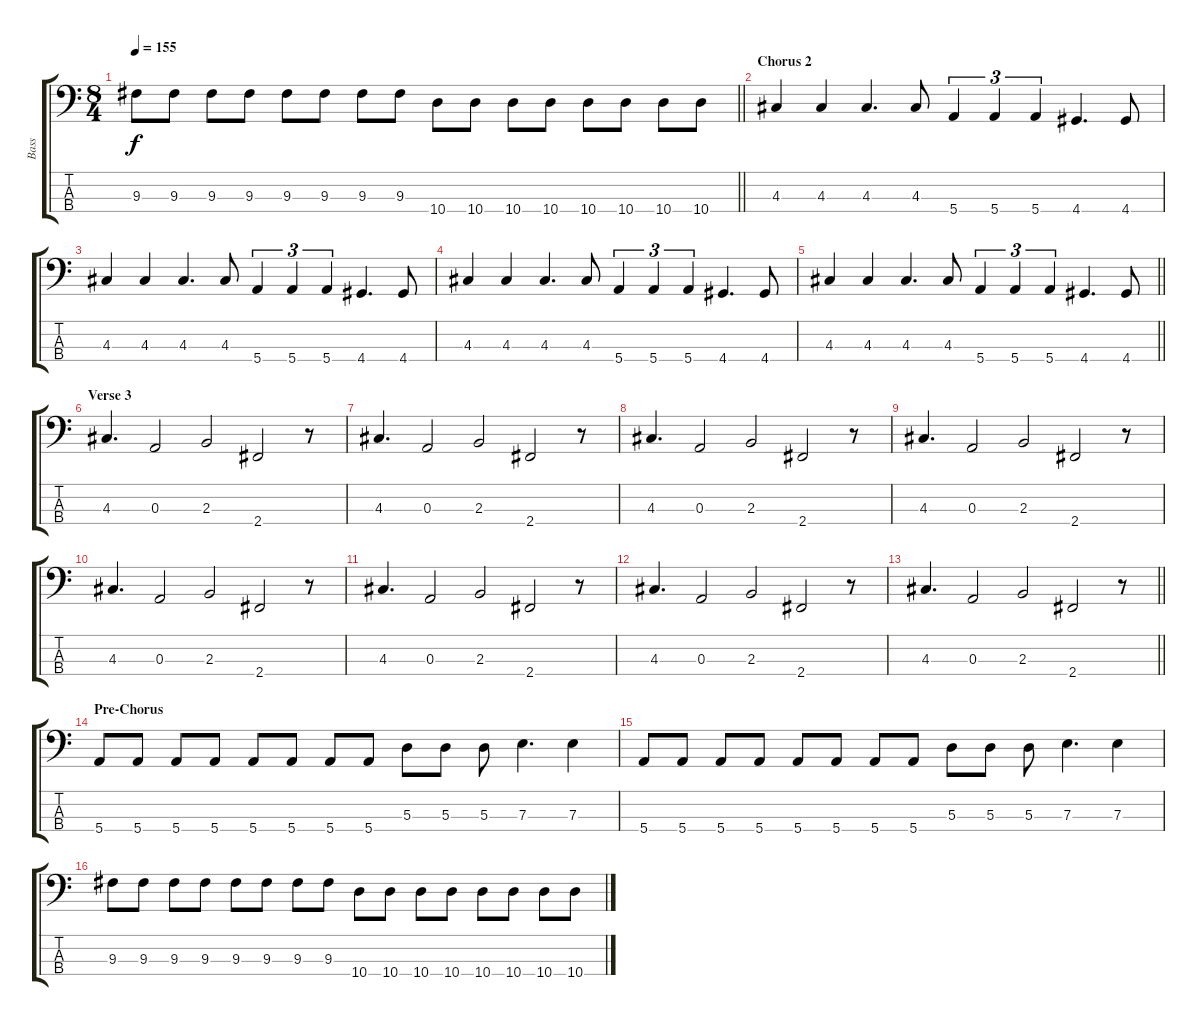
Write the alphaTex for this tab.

\track ("Bass" "Bass") {instrument electricbasspick}
\staff {score tabs}
\tuning (G2 D2 A1 E1) {hide}
\ts (8 4)
\tempo 155
\clef f4
\barLineRight lightlight
\ks c
9.3.8{dy f} 9.3.8 9.3.8 9.3.8 9.3.8 9.3.8 9.3.8 9.3.8 10.4.8 10.4.8 10.4.8 10.4.8 10.4.8 10.4.8 10.4.8 10.4.8 |
\section ("" "Chorus 2")
4.3.4 4.3.4 4.3.4{d} 4.3.8 5.4.4{tu (3 2)} 5.4.4{tu (3 2)} 5.4.4{tu (3 2)} 4.4.4{d} 4.4.8 |
4.3.4 4.3.4 4.3.4{d} 4.3.8 5.4.4{tu (3 2)} 5.4.4{tu (3 2)} 5.4.4{tu (3 2)} 4.4.4{d} 4.4.8 |
4.3.4 4.3.4 4.3.4{d} 4.3.8 5.4.4{tu (3 2)} 5.4.4{tu (3 2)} 5.4.4{tu (3 2)} 4.4.4{d} 4.4.8 |
\barLineRight lightlight
4.3.4 4.3.4 4.3.4{d} 4.3.8 5.4.4{tu (3 2)} 5.4.4{tu (3 2)} 5.4.4{tu (3 2)} 4.4.4{d} 4.4.8 |
\section ("" "Verse 3")
4.3.4{d} 0.3.2 2.3.2 2.4.2 r.8 |
4.3.4{d} 0.3.2 2.3.2 2.4.2 r.8 |
4.3.4{d} 0.3.2 2.3.2 2.4.2 r.8 |
4.3.4{d} 0.3.2 2.3.2 2.4.2 r.8 |
4.3.4{d} 0.3.2 2.3.2 2.4.2 r.8 |
4.3.4{d} 0.3.2 2.3.2 2.4.2 r.8 |
4.3.4{d} 0.3.2 2.3.2 2.4.2 r.8 |
\barLineRight lightlight
4.3.4{d} 0.3.2 2.3.2 2.4.2 r.8 |
\section ("" "Pre-Chorus")
5.4.8 5.4.8 5.4.8 5.4.8 5.4.8 5.4.8 5.4.8 5.4.8 5.3.8 5.3.8 5.3.8 7.3.4{d} 7.3.4 |
5.4.8 5.4.8 5.4.8 5.4.8 5.4.8 5.4.8 5.4.8 5.4.8 5.3.8 5.3.8 5.3.8 7.3.4{d} 7.3.4 |
9.3.8 9.3.8 9.3.8 9.3.8 9.3.8 9.3.8 9.3.8 9.3.8 10.4.8 10.4.8 10.4.8 10.4.8 10.4.8 10.4.8 10.4.8 10.4.8
